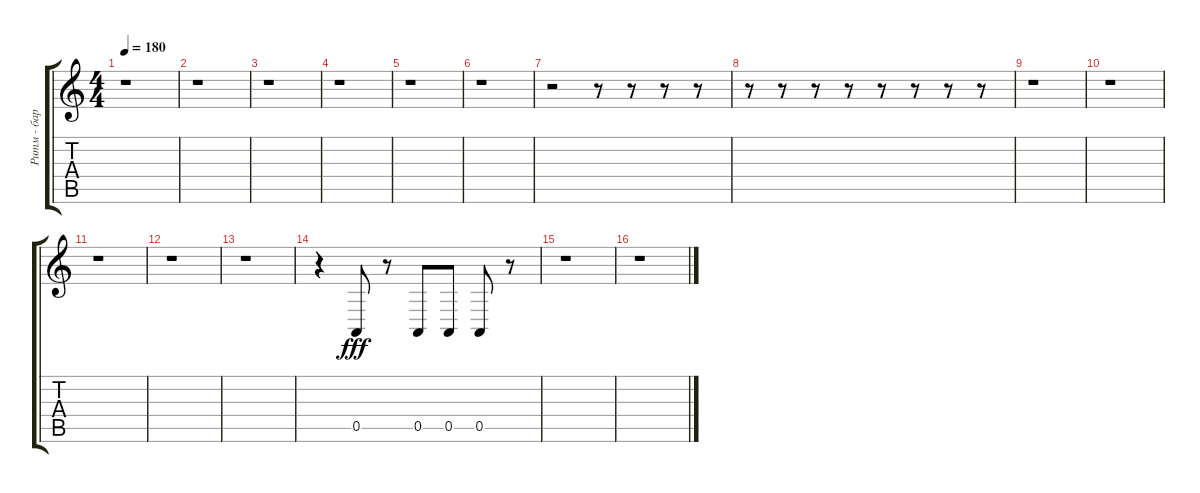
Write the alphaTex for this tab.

\track ("Ритм - барабаны" "Ритм - бар") {instrument timpani}
\staff {score tabs}
\tuning (E4 B3 G3 D3 A2 E2) {hide}
\ts (4 4)
\tempo 180
\clef g2
\ks c
r.1{dy fff} |
r.1 |
r.1 |
r.1 |
r.1 |
r.1 |
r.2 r.8 r.8 r.8 r.8 |
r.8 r.8 r.8 r.8 r.8 r.8 r.8 r.8 |
r.1 |
r.1 |
r.1 |
r.1 |
r.1 |
r.4 0.5.8 r.8 0.5.8 0.5.8 0.5.8 r.8 |
r.1 |
r.1
